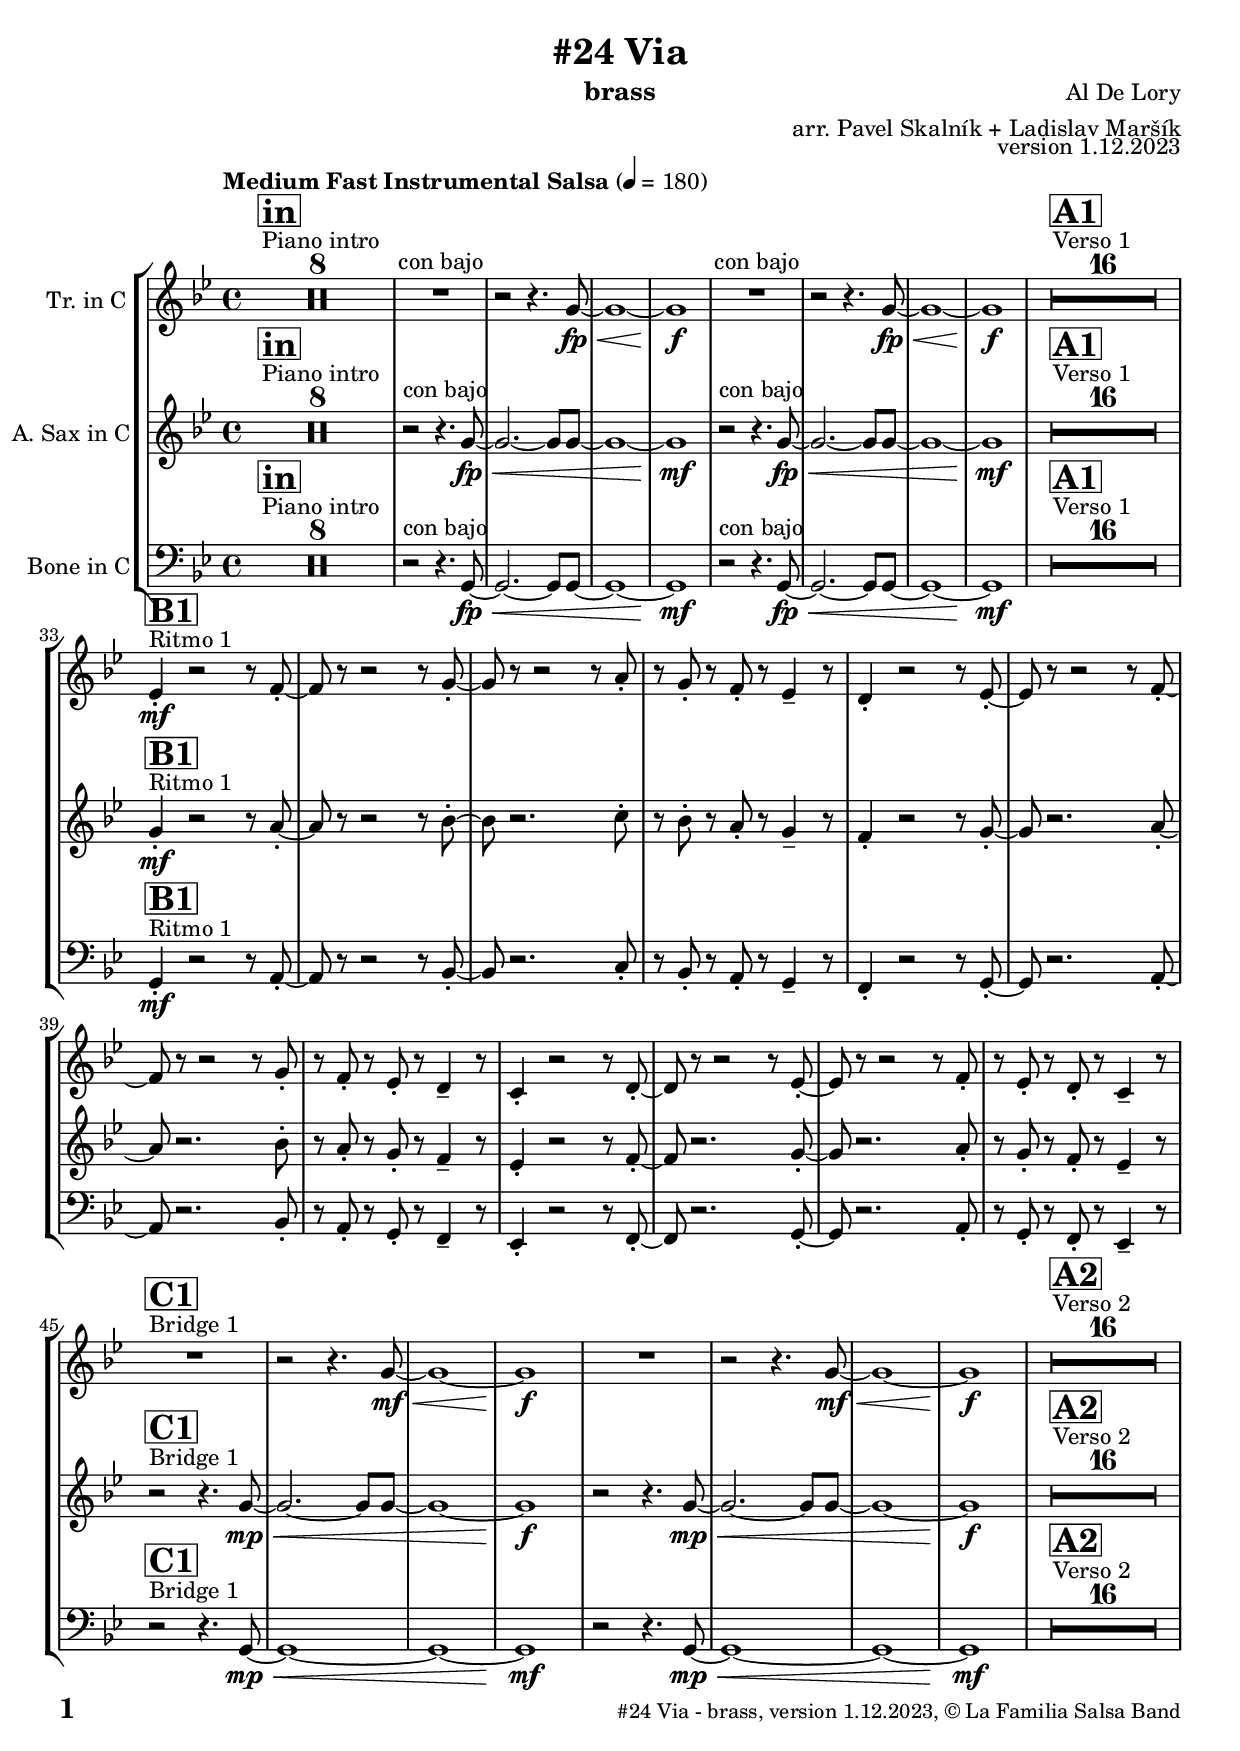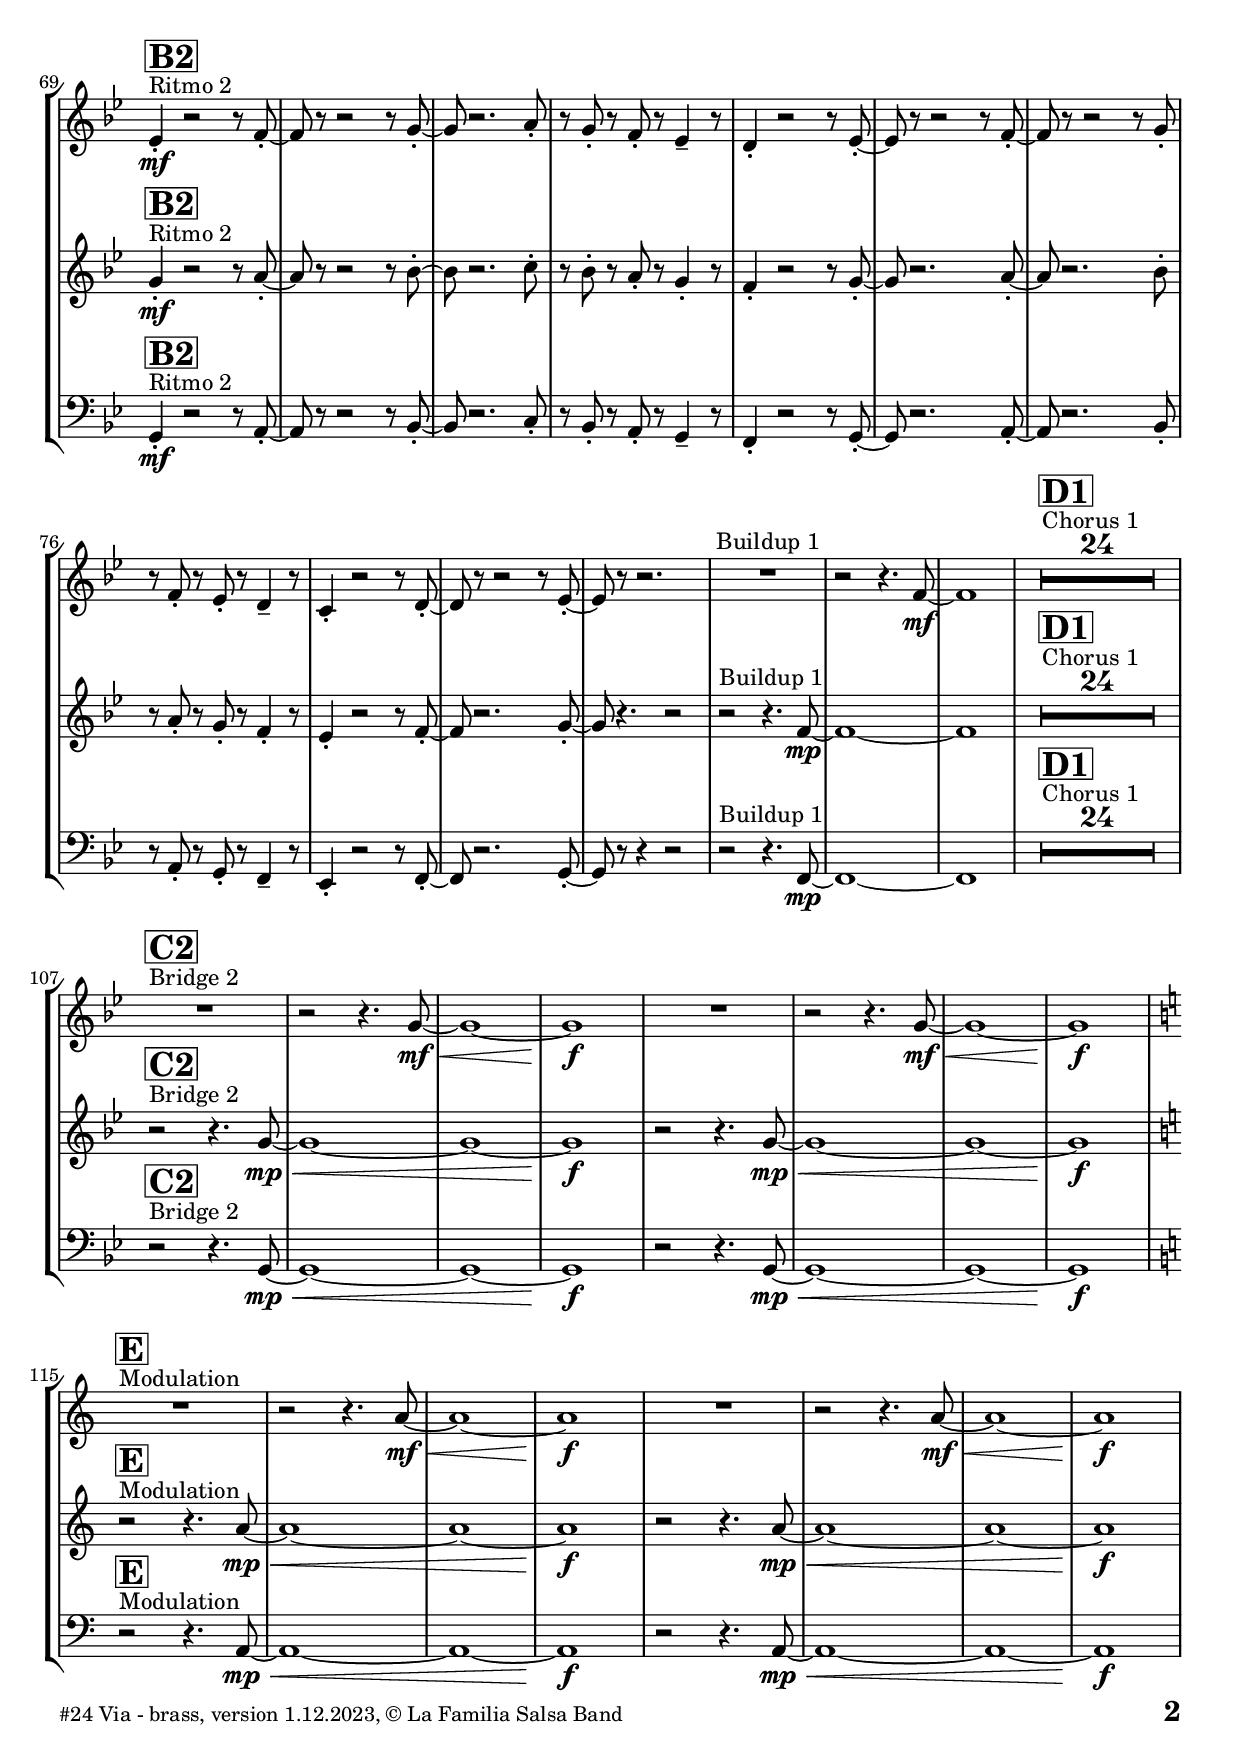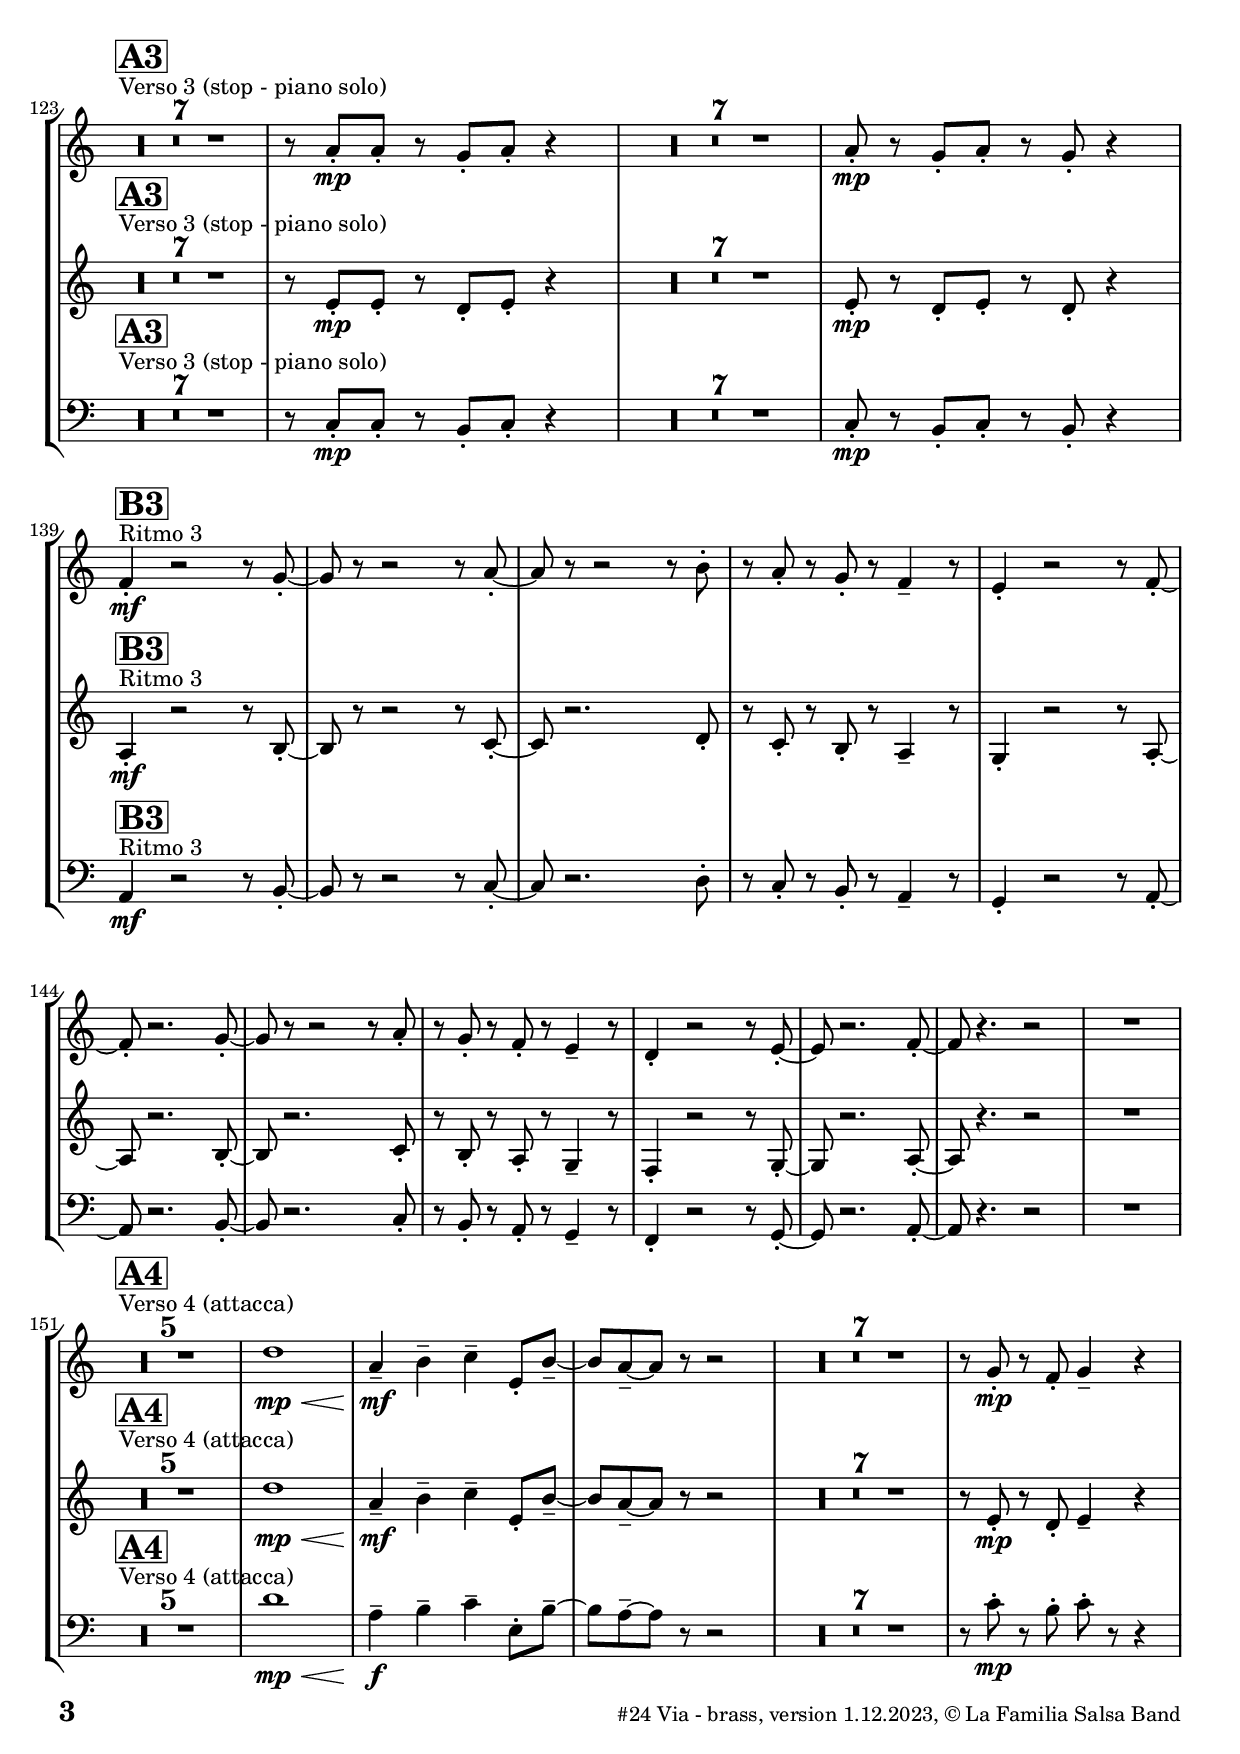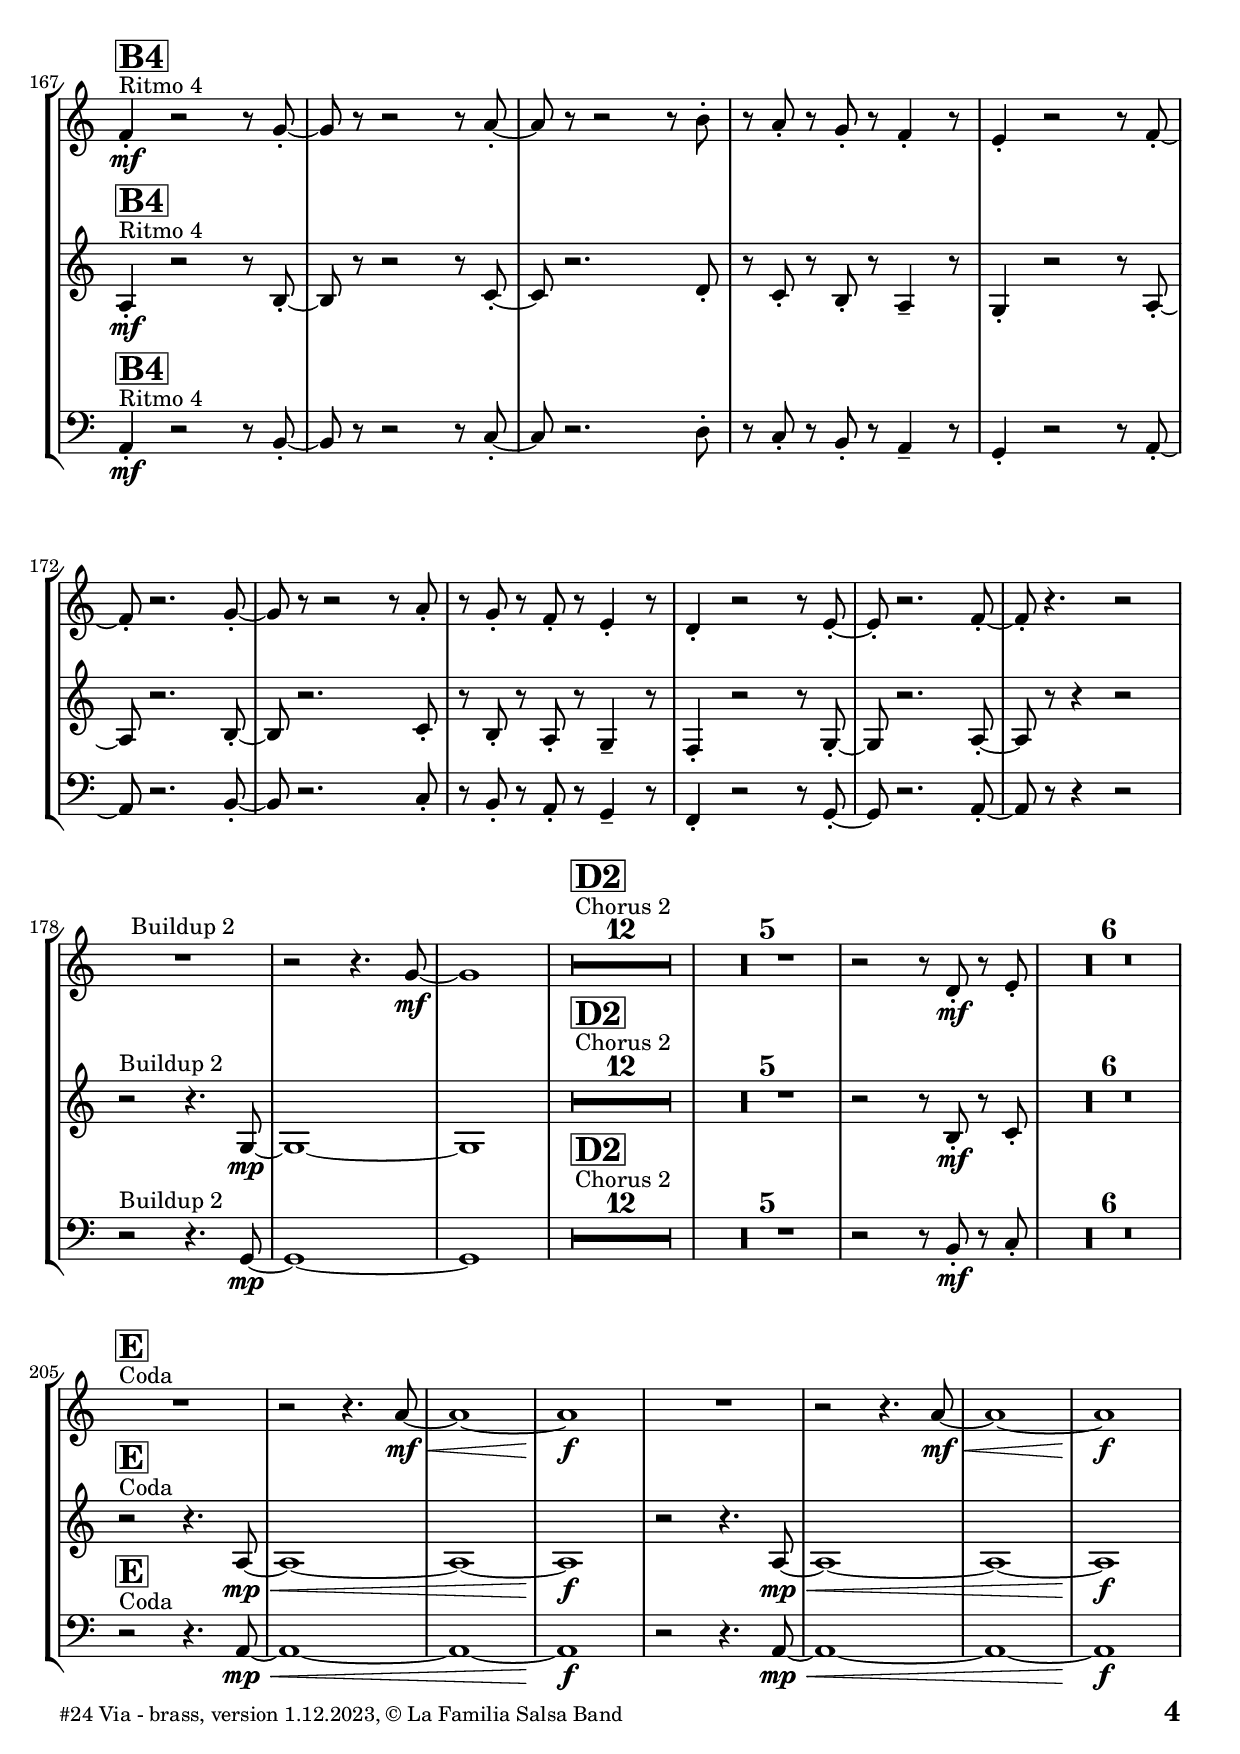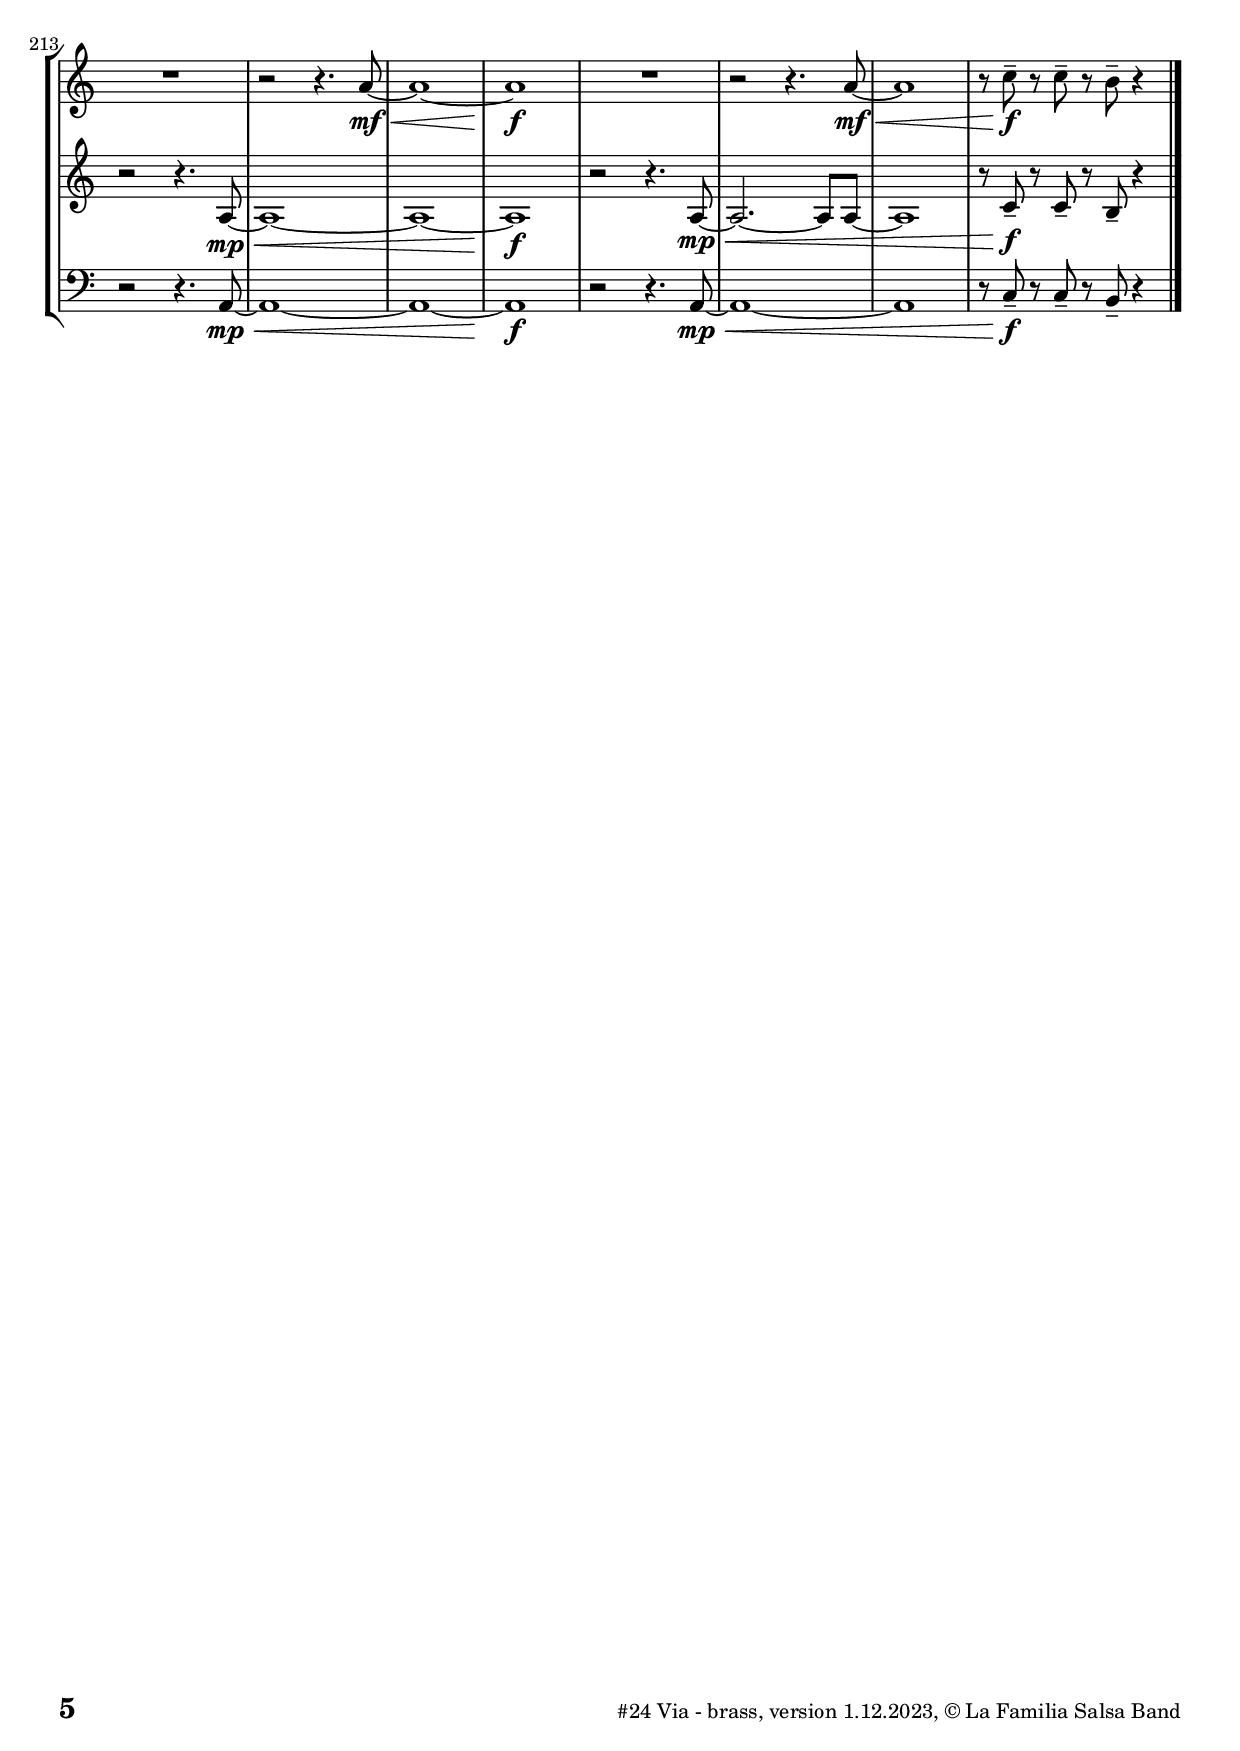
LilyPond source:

\version "2.24.0"

% Sheet revision 2022_09

% for score rendering
% - comment \repeatBracket command
% - comment markups that denote percussion repeats, e.g. ^\markup { \bold { \fontsize #2 "8x" } }
% - use simple page counter, only: \fromproperty #'page:page-number-string

\header {
  title = "#24 Via"
  instrument = "brass"
  composer = "Al De Lory"
  arranger = "arr. Pavel Skalník + Ladislav Maršík"
  opus = "version 1.12.2023"
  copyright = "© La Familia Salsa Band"
}

inst =
#(define-music-function
  (string)
  (string?)
  #{ <>^\markup \abs-fontsize #16 \bold \box #string #})

makePercent = #(define-music-function (note) (ly:music?)
                 (make-music 'PercentEvent 'length (ly:music-length note)))

#(define (test-stencil grob text)
   (let* ((orig (ly:grob-original grob))
          (siblings (ly:spanner-broken-into orig)) ; have we been split?
          (refp (ly:grob-system grob))
          (left-bound (ly:spanner-bound grob LEFT))
          (right-bound (ly:spanner-bound grob RIGHT))
          (elts-L (ly:grob-array->list (ly:grob-object left-bound 'elements)))
          (elts-R (ly:grob-array->list (ly:grob-object right-bound 'elements)))
          (break-alignment-L
           (filter
            (lambda (elt) (grob::has-interface elt 'break-alignment-interface))
            elts-L))
          (break-alignment-R
           (filter
            (lambda (elt) (grob::has-interface elt 'break-alignment-interface))
            elts-R))
          (break-alignment-L-ext (ly:grob-extent (car break-alignment-L) refp X))
          (break-alignment-R-ext (ly:grob-extent (car break-alignment-R) refp X))
          (num
           (markup text))
          (num
           (if (or (null? siblings)
                   (eq? grob (car siblings)))
               num
               (make-parenthesize-markup num)))
          (num (grob-interpret-markup grob num))
          (num-stil-ext-X (ly:stencil-extent num X))
          (num-stil-ext-Y (ly:stencil-extent num Y))
          (num (ly:stencil-aligned-to num X CENTER))
          (num
           (ly:stencil-translate-axis
            num
            (+ (interval-length break-alignment-L-ext)
               (* 0.5
                  (- (car break-alignment-R-ext)
                     (cdr break-alignment-L-ext))))
            X))
          (bracket-L
           (markup
            #:path
            0.1 ; line-thickness
            `((moveto 0.5 ,(* 0.5 (interval-length num-stil-ext-Y)))
              (lineto ,(* 0.5
                          (- (car break-alignment-R-ext)
                             (cdr break-alignment-L-ext)
                             (interval-length num-stil-ext-X)))
                      ,(* 0.5 (interval-length num-stil-ext-Y)))
              (closepath)
              (rlineto 0.0
                       ,(if (or (null? siblings) (eq? grob (car siblings)))
                            -1.0 0.0)))))
          (bracket-R
           (markup
            #:path
            0.1
            `((moveto ,(* 0.5
                          (- (car break-alignment-R-ext)
                             (cdr break-alignment-L-ext)
                             (interval-length num-stil-ext-X)))
                      ,(* 0.5 (interval-length num-stil-ext-Y)))
              (lineto 0.5
                      ,(* 0.5 (interval-length num-stil-ext-Y)))
              (closepath)
              (rlineto 0.0
                       ,(if (or (null? siblings) (eq? grob (last siblings)))
                            -1.0 0.0)))))
          (bracket-L (grob-interpret-markup grob bracket-L))
          (bracket-R (grob-interpret-markup grob bracket-R))
          (num (ly:stencil-combine-at-edge num X LEFT bracket-L 0.4))
          (num (ly:stencil-combine-at-edge num X RIGHT bracket-R 0.4)))
     num))

#(define-public (Measure_attached_spanner_engraver context)
   (let ((span '())
         (finished '())
         (event-start '())
         (event-stop '()))
     (make-engraver
      (listeners ((measure-counter-event engraver event)
                  (if (= START (ly:event-property event 'span-direction))
                      (set! event-start event)
                      (set! event-stop event))))
      ((process-music trans)
       (if (ly:stream-event? event-stop)
           (if (null? span)
               (ly:warning "You're trying to end a measure-attached spanner but you haven't started one.")
               (begin (set! finished span)
                 (ly:engraver-announce-end-grob trans finished event-start)
                 (set! span '())
                 (set! event-stop '()))))
       (if (ly:stream-event? event-start)
           (begin (set! span (ly:engraver-make-grob trans 'MeasureCounter event-start))
             (set! event-start '()))))
      ((stop-translation-timestep trans)
       (if (and (ly:spanner? span)
                (null? (ly:spanner-bound span LEFT))
                (moment<=? (ly:context-property context 'measurePosition) ZERO-MOMENT))
           (ly:spanner-set-bound! span LEFT
                                  (ly:context-property context 'currentCommandColumn)))
       (if (and (ly:spanner? finished)
                (moment<=? (ly:context-property context 'measurePosition) ZERO-MOMENT))
           (begin
            (if (null? (ly:spanner-bound finished RIGHT))
                (ly:spanner-set-bound! finished RIGHT
                                       (ly:context-property context 'currentCommandColumn)))
            (set! finished '())
            (set! event-start '())
            (set! event-stop '()))))
      ((finalize trans)
       (if (ly:spanner? finished)
           (begin
            (if (null? (ly:spanner-bound finished RIGHT))
                (set! (ly:spanner-bound finished RIGHT)
                      (ly:context-property context 'currentCommandColumn)))
            (set! finished '())))
       (if (ly:spanner? span)
           (begin
            (ly:warning "I think there's a dangling measure-attached spanner :-(")
            (ly:grob-suicide! span)
            (set! span '())))))))

\layout {
  \context {
    \Staff
    \consists #Measure_attached_spanner_engraver
    \override MeasureCounter.font-encoding = #'latin1
    \override MeasureCounter.font-size = 0
    \override MeasureCounter.outside-staff-padding = 2
    \override MeasureCounter.outside-staff-horizontal-padding = #0
  }
}

repeatBracket = #(define-music-function
                  (parser location N note)
                  (number? ly:music?)
                  #{
                    \override Staff.MeasureCounter.stencil =
                    #(lambda (grob) (test-stencil grob #{ #(string-append(number->string N) "x") #} ))
                    \startMeasureCount
                    \repeat volta #N { $note }
                    \stopMeasureCount
                  #}
                  )


Trumpet = \new Voice
\transpose c d
\relative c'' {
  \set Staff.instrumentName = \markup {
    \center-align { "Tr. in C" }
  }
  \set Staff.midiInstrument = "trumpet"
  \set Staff.midiMaximumVolume = #1.0

  \key g \minor
  \time 4/4
  \tempo "Medium Fast Instrumental Salsa" 4 = 180

  s1*0
  ^\markup { "Piano intro" }
  \inst "in"
  R1*8

  \repeat volta 2 {
    R1 ^\markup { "con bajo" } |
    r2 r4. g8 \fp \< ~ |
    g1 ~ |
    g1 \f
  }

  s1*0
  ^\markup { "Verso 1" }
  \inst "A1"
  R1*16 \break

  s1*0
  ^\markup { "Ritmo 1" }
  \inst "B1"
  es4 -. \mf r2 r8 f8 -. ~ |
  f8 r8 r2 r8 g8 -. ~ |
  g8 r8 r2 r8 a8 -. |
  r8 g8 -. r8 f8 -. r8 es4 -- r8|
  d4 -. r2 r8 es8 -. ~ |
  es8 r8 r2 r8 f8 -. ~ |
  f8 r8 r2 r8 g8 -. |
  r8 f8 -. r8 es8 -. r8 d4 -- r8 |
  c4 -. r2 r8 d8 -. ~ |
  d8 r8 r2 r8 es8 -. ~ |
  es8 r8 r2 r8 f8 -. |
  r8 es8 -. r8 d8 -. r8 c4 -- r8 | \break
  
  s1*0
  ^\markup { "Bridge 1" }
  \inst "C1"
  \repeat volta 2 {
    R1 |
    r2 r4. g'8 \mf \< ~ |
    g1 ~ |
    g1 \f |
  }

  s1*0
  ^\markup { "Verso 2" }
  \inst "A2"
  R1*16 

  s1*0
  ^\markup { "Ritmo 2" }
  \inst "B2"
  es4 -. \mf r2 r8 f8 -. ~ |
  f8 r8 r2 r8 g8 -. ~ |
  g8 r2. a8 -. |
  r8 g8 -. r8 f8 -. r8 es4 -- r8|
  d4 -. r2 r8 es8 -. ~ |
  es8 r8 r2 r8 f8 -. ~ |
  f8 r8 r2 r8 g8 -. |
  r8 f8 -. r8 es8 -. r8 d4 -- r8 |
  c4 -. r2 r8 d8 -. ~ |
  d8 r8 r2 r8 es8 -. ~ |
  es8 r8 r2. |
  R1 ^\markup { "Buildup 1" } |
  r2 r4. f8 \mf ~ |
  f1 |
  
  s1*0 
  ^\markup { "Chorus 1" }
  \inst "D1"
  R1*24 \break

  s1*0 
  ^\markup { "Bridge 2" }
  \inst "C2"
  \repeat volta 2 {
    R1|
    r2 r4. g8 \mf \< ~ |
    g1 ~ |
    g1 \f
  }
  
  s1*0 
  ^\markup { "Modulation" }
  \key a \minor
  \inst "E"
  \repeat volta 2 {
    R1|
    r2 r4. a8 \mf \< ~ |
    a1 ~ |
    a1 \f
  } \break

  s1*0 
  ^\markup { "Verso 3 (stop - piano solo)" }
  \inst "A3"
  R1*7
  r8 a8 -. \mp a8 -. r8 g8 -. a8 -. r4 |
  R1*7
  a8 -. \mp r8 g8 -. a8 -. r8 g8 -. r4 | \break

  s1*0
  ^\markup { "Ritmo 3" }
  \inst "B3"
  f4 \mf -. r2 r8 g8 -. ~ |
  g8 r8 r2 r8 a8 -. ~ |
  a8 r8 r2 r8 b8 -. |
  r8 a8 -. r8 g8 -. r8 f4 -- r8 |
  e4 -. r2 r8 f8 -. ~ |
  f8 -. r2. g8 -. ~ |
  g8 r8 r2 r8 a8 -. |
  r8 g8 -. r8 f8 -. r8 e4 -- r8 |
  d4 -. r2 r8 e8 -. ~ |
  e8 r2. f8 -. ~ |
  f8 r4. r2 |
  R1 | \break

  s1*0 
  ^\markup { "Verso 4 (attacca)" }
  \inst "A4"
  R1*5
  d'1 \mp \< | 
  a4 \mf -- b4 -- c4 -- e,8 -. b'8 -- ~ |
  b8 a8 -- ~ a8 r8 r2 |
  R1*7|
  r8 g8 -. \mp r8 f8 -. g4 -- r4 | \break
  
   s1*0
  ^\markup { "Ritmo 4" }
  \inst "B4"
  f4 \mf -. r2 r8 g8 -. ~ |
  g8 r8 r2 r8 a8 -. ~ |
  a8 r8 r2 r8 b8 -. |
  r8 a8 -. r8 g8 -. r8 f4 -. r8 |
  e4 -. r2 r8 f8 -. ~ |
  f8 -. r2. g8 -. ~ |
  g8 r8 r2 r8 a8 -. |
  r8 g8 -. r8 f8 -. r8 e4 -. r8 |
  d4 -. r2 r8 e8 -. ~ |
  e8 -. r2. f8 -. ~ |
  f8 -. r4. r2| \break
  
  R1 ^\markup { "Buildup 2" } |
  r2 r4.  g8 \mf ~ |
  g1 |
  
  s1*0 
  ^\markup { "Chorus 2" }
  \inst "D2"
  R1*12 |
  R1 * 5
  r2 r8 d8 -. \mf r8 e8 -. |
  R1*6 \break

  s1*0 
  ^\markup { "Coda" }
  \inst "E"
  \repeat volta 4 {
    R1 |
    \alternative {
      {
        r2 r4. a8 \mf \< ~ |
    a1 ~ |
    a1 \f
      }
      {
        r2 r4. a8 \mf \< ~ |
        a1 |
        r8 c8 -- \f r8 c8 -- r8 b8 -- r4 |
      }
    }
  }

  \label #'lastPage
  \bar "|."
}

Sax = \new Voice
\transpose c a'
\relative c' {
  \set Staff.instrumentName = \markup {
    \center-align { "A. Sax in C" }
  }
  \set Staff.midiInstrument = "Trombone"
  \set Staff.midiMaximumVolume = #1.0

  \key g \minor
  \time 4/4
  \tempo "Medium Fast Instrumental Salsa" 4 = 180

  s1*0
  ^\markup { "Piano intro" }
  \inst "in"
  R1*8
  
  \repeat volta 2 { r2 ^\markup { "con bajo" } r4.g8 \fp \< ~|g2.~g8g8~|g1~|g1 \mf }
  s1*0
  ^\markup { "Verso 1" }
  \inst "A1"
  R1*16 \break
  
    s1*0
  ^\markup { "Ritmo 1" }
  \inst "B1"
  g4  -. \mf r2r8a8 -. ~| a8 r8r2r8bes8 -. ~| bes8 r2.c8 -. | r8bes8 -. r8a8 -. r8g4 -- r8|
  f4 -. r2r8g8 -. ~| g8 r2.a8 -. ~| a8 r2.bes8 -. | r8a8 -. r8g8 -. r8f4 -- r8|
  es4 -. r2r8f8 -. ~| f8 r2.g8 -. ~| g8 r2.a8 -. | r8g8 -. r8f8 -. r8es4 -- r8| \break 

   s1*0
  ^\markup { "Bridge 1" }
  \inst "C1"
  \repeat volta 2 { r2 r4.g8 \mp \< ~|g2.~g8g8~|g1~|g1 \f }

  s1*0
  ^\markup { "Verso 2" }
  \inst "A2"
  R1*16 
  
    s1*0
  ^\markup { "Ritmo 2" }
  \inst "B2"
  g4 \mf -. r2r8a8 -. ~| a8 r8r2r8bes8 -. ~| bes8 r2.c8 -. | r8bes8 -. r8a8 -. r8g4 -. r8|
  f4 -. r2r8g8 -. ~| g8 r2.a8 -. ~| a8 r2.bes8 -. | r8a8 -. r8g8 -. r8f4 -. r8|
  es4 -. r2r8f8 -. ~| f8 r2.g8 -. ~| g8 r4. r2 | r2  ^\markup { "Buildup 1" } r4. f8 \mp ~|f1~|f1
  s1*0 
  ^\markup { "Chorus 1" }
  \inst "D1"
  R1*24 \break
  s1*0 
  ^\markup { "Bridge 2" }
  \inst "C2"
  \repeat volta 2 { r2 r4.g8 \mp \< ~|g1~|g1~|g1 \f }
  s1*0 
  ^\markup { "Modulation" }
  \key a \minor
  \inst "E"
  \repeat volta 2 { r2 r4.a8~\mp \< |a1~|a1~|a1 \f }
  
    s1*0 
  ^\markup { "Verso 3 (stop - piano solo)" }
  \inst "A3"
  R1*7
  r8e8 -. \mp e8 -. r8d8 -. e8 -. r4| R1*7| e8 \mp -. r8d8 -. e8 -. r8d8 -. r4| \break
  
    s1*0
  ^\markup { "Ritmo 3" }
  \inst "B3"
  a4 \mf -. r2r8b8 -. ~| b8r8r2r8c8 -. ~| c8 r2.d8 -. | r8c8 -. r8b8 -. r8a4 -- r8|
  g4 -. r2r8a8 -. ~| a8r2.b8 -. ~| b8 r2.c8 -. | r8b8 -. r8a8 -. r8g4 -- r8|
  f4 -. r2r8g8 -. ~| g8r2.a8 -. ~| a8 r4. r2 |
  R1 | \break
  s1*0 
  ^\markup { "Verso 4 (attacca)" }
  \inst "A4"
  R1*5
  d'1  \mp \< |a4 \mf -- b4 -- c4 -- e,8 -. b'8 --~  |b8 a8-- ~ a8 r8 r2|
  R1*7|
  r8e8 \mp -. r8d8 -. e4 -- r4 | \break
  
     s1*0
  ^\markup { "Ritmo 4" }
  \inst "B4"
  a, 4 \mf -. r2r8b8 -. ~| b8r8r2r8c8 -. ~| c8 r2.d8 -. | r8c8 -. r8b8 -. r8a4 -- r8|
  g4 -. r2r8a8 -. ~| a8r2.b8 -. ~| b8 r2.c8 -. | r8b8 -. r8a8 -. r8g4 -- r8|
  f4 -. r2r8g8 -. ~| g8r2.a8 -. ~| a8 r8 r4 r2| \break
  
  r2 ^\markup { "Buildup 2" }  r4.g8 \mp ~ |g1 ~|g1|
  s1*0 
  ^\markup { "Chorus 2" }
  \inst "D2"
  R1*12
  R1 * 5
  r2r8b8\mf -. r8c8 -.  |
  R1*6| \break
  
  s1*0 
  ^\markup { "Coda" }
  \inst "E"

  \repeat volta 4 {
    
    r2 r4.a8~ \mp \< |
    
    \alternative {
      {
    a1~|a1~|a1 \f
      } 
      {
        a2. ~a8a8~|a1 |r8c8 \f -- r8c8 -- r8b8 --r4|
      }
    }
  }

  \label #'lastPage
  \bar "|."
}

Trombone = \new Voice
\relative c {
  \set Staff.instrumentName = \markup {
    \center-align { "Bone in C" }
  }
  \set Staff.midiInstrument = "Trombone"
  \set Staff.midiMaximumVolume = #1.0

\clef bass
  \key g \minor
  \time 4/4
  \tempo "Medium Fast Instrumental Salsa" 4 = 180

  s1*0
  ^\markup { "Piano intro" }
  \inst "in"
  R1*8

\repeat volta 2 { r2 ^\markup { "con bajo" }  r4.g8 \fp \<~|g2.~g8g8~|g1~|g1 \mf }
  s1*0
  ^\markup { "Verso 1" }
  \inst "A1"
  R1*16 \break
  
      s1*0
  ^\markup { "Ritmo 1" }
  \inst "B1"
g4 \mf -. r2r8a8 -. ~| a8r8r2r8bes8 -. ~| bes8 r2.c8 -. | r8bes8 -. r8a8 -. r8g4 -- r8|
f4 -. r2r8g8 -. ~| g8r2.a8 -. ~| a8 r2.bes8 -. | r8a8 -. r8g8 -. r8f4 -- r8|
es4 -. r2r8f8 -. ~| f8r2.g8 -. ~| g8 r2.a8 -. | r8g8 -. r8f8 -. r8es4 -- r8| \break

   s1*0
  ^\markup { "Bridge 1" }
  \inst "C1"
\repeat volta 2 { r2 r4.g8  \mp \<  ~|g1~|g1~|g1 \mf }
  s1*0
  ^\markup { "Verso 2" }
  \inst "A2"
  R1*16 
  
      s1*0
  ^\markup { "Ritmo 2" }
  \inst "B2"
g4 \mf -. r2r8a8 -. ~| a8r8r2r8bes8 -. ~| bes8 r2.c8 -. | r8bes8 -. r8a8 -. r8g4 -- r8|
f4 -. r2r8g8 -. ~| g8r2.a8 -. ~| a8 r2.bes8 -. | r8a8 -. r8g8 -. r8f4 -- r8|
es4 -. r2r8f8 -. ~| f8r2.g8 -. ~| g8 r8r4r2|r2 ^\markup { "Buildup 1" }  r4.f8 \mp ~|f1~|f 1
 s1*0 
  ^\markup { "Chorus 1" }
  \inst "D1"
  R1*24 \break 
  s1*0 
  ^\markup { "Bridge 2" }
  \inst "C2"
\repeat volta 2 { r2 r4.g8 \mp \< ~|g1~|g1~|g1 \f }
  s1*0 
  ^\markup { "Modulation" }
  \key a \minor
  \inst "E"
\repeat volta 2 { r2 r4.a8 \mp \< ~|a1~|a1~|a1 \f }

  
    s1*0 
  ^\markup { "Verso 3 (stop - piano solo)" }
  \inst "A3"
  R1*7
r8c8 \mp -. c8 -. r8b8 -. c8 -. r4| R1*7| c8 \mp -. r8b8 -. c8 -. r8b8 -. r4| \break

  s1*0
  ^\markup { "Ritmo 3" }
  \inst "B3"
a4 \mf r2r8b8 -. ~| b8r8r2r8c8 -. ~| c8 r2.d8 -. | r8c8 -. r8b8 -. r8a4 -- r8|
g4 -. r2r8a8 -. ~| a8r2.b8 -. ~| b8 r2.c8 -. | r8b8 -. r8a8 -. r8g4 -- r8|
f4 -. r2r8g8 -. ~| g8r2.a8 -. ~| a8 r4. r2 |
  R1 | \break
  s1*0 
  ^\markup { "Verso 4 (attacca)" }
  \inst "A4"
R1*5
d'1 \mp \< |a4 \f -- b4 -- c4 -- e,8 -. b'8 -- ~| b8 a8 -- ~ a8 r8 r2|
R1*7|
r8c8 \mp -. r8b8 -. c8 -. r8r4 | \break

     s1*0
  ^\markup { "Ritmo 4" }
  \inst "B4"
a,4 \mf -. r2r8b8 -. ~| b8r8r2r8c8 -. ~| c8 r2.d8 -. | r8c8 -. r8b8 -. r8a4 -- r8|
g4 -. r2r8a8 -. ~| a8r2.b8 -. ~| b8 r2.c8 -. | r8b8 -. r8a8 -. r8g4 -- r8|
f4 -. r2r8g8 -. ~| g8r2.a8 -. ~| a8 r8 r4 r2|r2 ^\markup { "Buildup 2" } r4.g8 \mp ~ |g1~|g1 |
s1*0 
  ^\markup { "Chorus 2" }
  \inst "D2"
  R1*12
  R1 * 5
r2r8b8 \mf -. r8c8 -. |R1*6| \break
  s1*0 
  ^\markup { "Coda" }
  \inst "E"
\repeat volta 4 {
  r2 r4.a8 \mp \< ~|
                  \alternative { 
                   {
                     a1~|
                  a1~|
                  a1 \f 
                   }
                   {
                     a1 ~|a1|r8c8 \f -- r8c8 -- r8b8 -- r4|
                   }
                  }
}

  \label #'lastPage
  \bar "|."
}

\score {
  \compressMMRests \unfoldRepeats {
    \new StaffGroup \with {
      \consists "Volta_engraver"
    }<<
      \new Staff << \transpose d c \Trumpet >>
      \new Staff << \transpose a c \Sax >>
      \new Staff << \Trombone >>
    >>
  }
  \layout {
    \context {
      \Score
      \remove "Volta_engraver"
    }
  }
}

\score {
  \unfoldRepeats {
    <<
      \transpose d c  \Trumpet 
      \transpose a c \Sax 
      \Trombone
    >>
  }
  \midi { } 
}

\paper {
  system-system-spacing =
  #'((basic-distance . 15)
     (minimum-distance . 10)
     (padding . 1)
     (stretchability . 60))
  between-system-padding = #2
  bottom-margin = 5\mm

  print-page-number = ##t
  print-first-page-number = ##t
  oddHeaderMarkup = \markup \fill-line { " " }
  evenHeaderMarkup = \markup \fill-line { " " }
  oddFooterMarkup = \markup {
    \fill-line {
      \bold \fontsize #2
      %\concat { \fromproperty #'page:page-number-string "/" \page-ref #'lastPage "0" "?" }
      \fromproperty #'page:page-number-string 

      \fontsize #-1
      \concat { \fromproperty #'header:title " - " \fromproperty #'header:instrument ", " \fromproperty #'header:opus ", " \fromproperty #'header:copyright }
    }
  }
  evenFooterMarkup = \markup {
    \fill-line {
      \fontsize #-1
      \concat { \fromproperty #'header:title " - " \fromproperty #'header:instrument ", " \fromproperty #'header:opus ", " \fromproperty #'header:copyright }

      \bold \fontsize #2
      %\concat { \fromproperty #'page:page-number-string "/" \page-ref #'lastPage "0" "?" }
      \fromproperty #'page:page-number-string
    }
  }
}